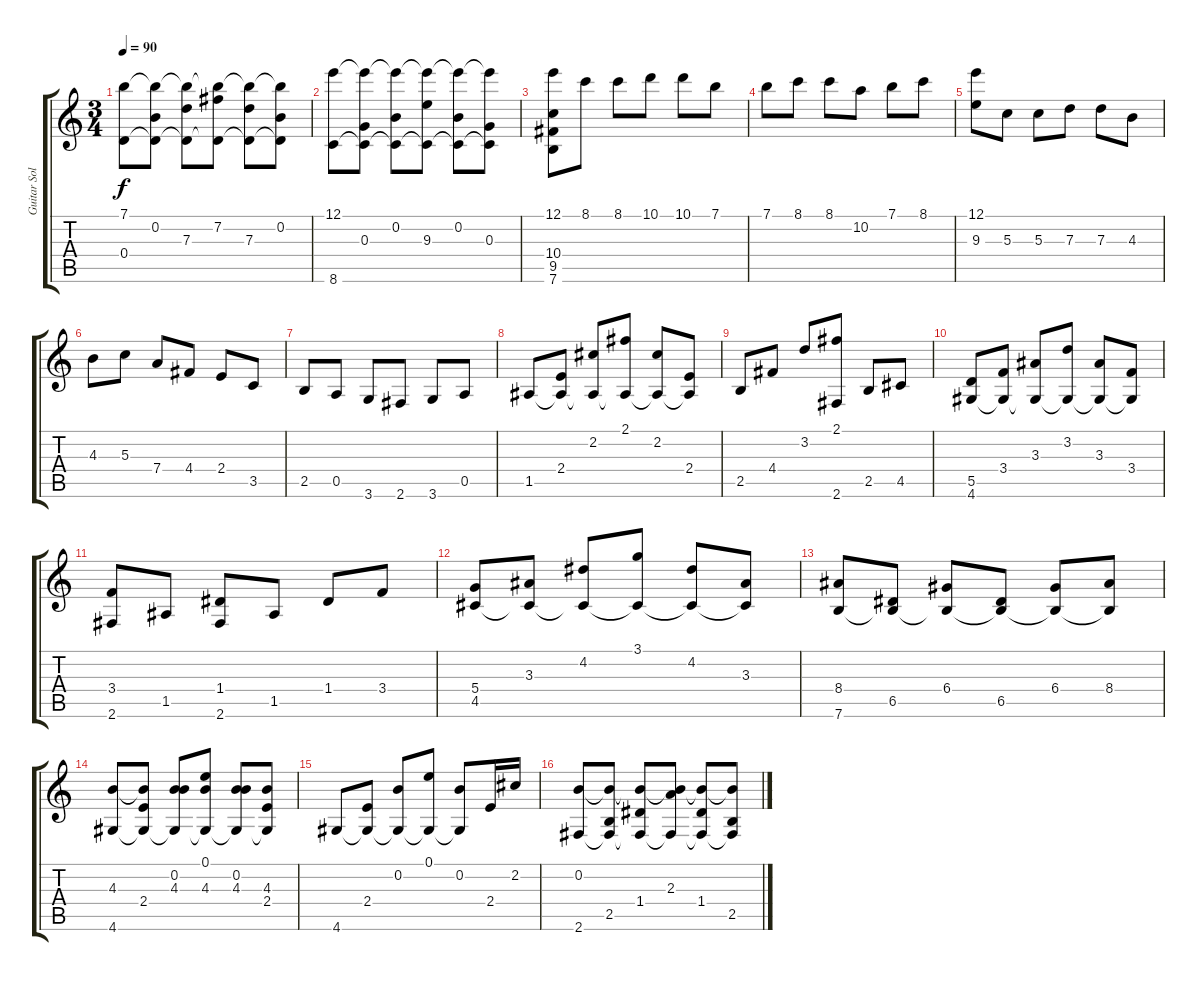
\track ("Guitar Solo" "Guitar Sol") {instrument acousticguitarnylon}
\staff {score tabs}
\tuning (E4 B3 G3 D3 A2 E2) {hide}
\ts (3 4)
\tempo 90
\clef g2
\ks c
(7.1 0.4).8{dy f} (7.1{t} 0.2 0.4{t}).8 (7.1{t} 7.3 0.4{t}).8 (7.1{t} 7.2 0.4{t}).8 (7.1{t} 7.3 0.4{t}).8 (7.1{t} 0.2 0.4{t}).8 |
(12.1 8.6).8 (12.1{t} 0.3 8.6{t}).8 (12.1{t} 0.2 8.6{t}).8 (12.1{t} 9.3 8.6{t}).8 (12.1{t} 0.2 8.6{t}).8 (12.1{t} 0.3 8.6{t}).8 |
(12.1 10.4 9.5 7.6).8 8.1.8 8.1.8 10.1.8 10.1.8 7.1.8 |
7.1.8 8.1.8 8.1.8 10.2.8 7.1.8 8.1.8 |
(12.1 9.3).8 5.3.8 5.3.8 7.3.8 7.3.8 4.3.8 |
4.3.8 5.3.8 7.4.8 4.4.8 2.4.8 3.5.8 |
2.5.8 0.5.8 3.6.8 2.6.8 3.6.8 0.5.8 |
1.5.8 (2.4 1.5{t}).8 (2.2 1.5{t}).8 (2.1 1.5{t}).8 (2.2 1.5{t}).8 (2.4 1.5{t}).8 |
2.5.8 4.4.8 3.2.8 (2.1 2.6).8 2.5.8 4.5.8 |
(5.5 4.6).8 (3.4 4.6{t}).8 (3.3 4.6{t}).8 (3.2 4.6{t}).8 (3.3 4.6{t}).8 (3.4 4.6{t}).8 |
(3.4 2.6).8 1.5.8 (1.4 2.6).8 1.5.8 1.4.8 3.4.8 |
(5.4 4.5).8 (3.3 4.5{t}).8 (4.2 4.5{t}).8 (3.1 4.5{t}).8 (4.2 4.5{t}).8 (3.3 4.5{t}).8 |
(8.4 7.6).8 (6.5 7.6{t}).8 (6.4 7.6{t}).8 (6.5 7.6{t}).8 (6.4 7.6{t}).8 (8.4 7.6{t}).8 |
(4.3 4.6).8 (4.3{t} 2.4 4.6{t}).8 (0.2 4.3 4.6{t}).8 (0.1 4.3 4.6{t}).8 (0.2 4.3 4.6{t}).8 (4.3 2.4 4.6{t}).8 |
4.6.8 (2.4 4.6{t}).8 (0.2 4.6{t}).8 (0.1 4.6{t}).8 (0.2 4.6{t}).8 2.4.16 2.2.16 |
(0.2 2.6).8 (0.2{t} 2.5 2.6{t}).8 (0.2{t} 1.4 2.6{t}).8 (0.2{t} 2.3 2.6{t}).8 (0.2{t} 1.4 2.6{t}).8 (0.2{t} 2.5 2.6{t}).8
